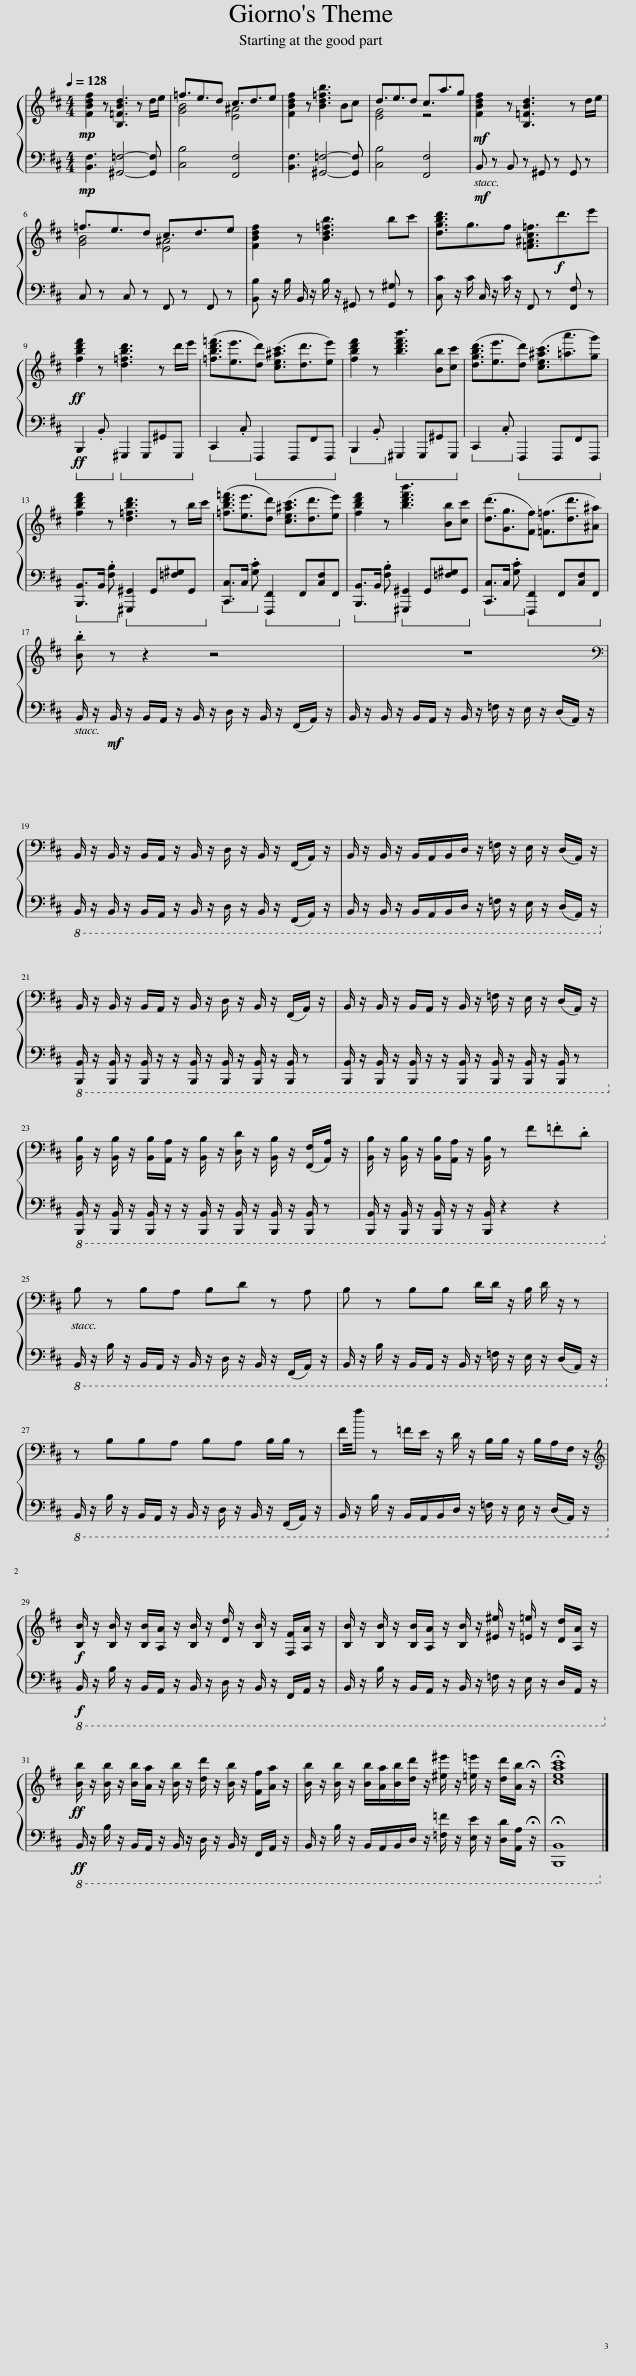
X:1
%%score { ( 1 3 ) | 2 }
L:1/8
Q:1/4=128
M:4/4
I:linebreak $
K:D
V:1 treble
V:3 treble
V:2 bass
V:1
!mp! [FBdf]2 z [B,=FBd]3 z d/e/ | =f3/2e3/2d c3/2d3/2e | [FBdf]2 z [Bd=fb]3 Bc | d3/2e3/2d c3/2a3/2g |!mf! [FBdf]2 z [B,=FBd]3 z d/e/ |$ %5
 =f3/2e3/2d c3/2d3/2e | [FBdf]2 z [Bd=fb]3 bc' | [dgbd']3/2g3/2f [=F^Ac=f]3/2!f!d'3/2e' |$!ff! [fbd'f']2 z [d=fbd']3 z d'/e'/ | ([=fbd'=f']3/2[ee']3/2[dd']) ([ce^ac']3/2[dd']3/2[ee']) | %10
 [fbd'f']2 z [bd'f'b']3 [Bb][cc'] | ([dgbd']3/2[ee']3/2[dd']) ([ce^ac']3/2[=aa']3/2[gg']) |$ [fbd'f']2 z [d=fbd']3 z b/c'/ | ([=fbd'=f']3/2[ee']3/2[dd']) ([ce^ac']3/2[dd']3/2[ee']) | [fbd'f']2 z [bd'f'b']3 [Bb][cc'] | %15
 ([dd']3/2[Gg]3/2[Ff]) ([=F=f]3/2[dd']3/2[^A^a]) |$ .[Bb] z z2 z4 | z8 |$[K:bass] B,,/ z/ B,,/ z/ B,,/A,,/ z/ B,,/ z/ D,/ z/ B,,/ z/ (F,,/A,,/) z/ | B,,/ z/ B,,/ z/ B,,/A,,/B,,/D,/ z/ =F,/ z/ E,/ z/ (D,/A,,/) z/ |$ %20
 B,,/ z/ B,,/ z/ B,,/A,,/ z/ B,,/ z/ D,/ z/ B,,/ z/ (F,,/A,,/) z/ | B,,/ z/ B,,/ z/ B,,/A,,/ z/ B,,/ z/ =F,/ z/ E,/ z/ (D,/A,,/) z/ |$ [B,,B,]/ z/ [B,,B,]/ z/ [B,,B,]/[A,,A,]/ z/ [B,,B,]/ z/ [D,D]/ z/ [B,,B,]/ z/ ([F,,F,]/[A,,A,]/) z/ | [B,,B,]/ z/ [B,,B,]/ z/ [B,,B,]/[A,,A,]/ z/ [B,,B,]/ z F.=F.D |$ B, z B,A, B,D z A, | %25
 B, z B,B, D/D/ z/ B,/ D/ z/ z |$ z B,B,A, B,A, B,/B,/ z | !//-!F/f/ z =F/E/ z/ D/ z/ B,/B,/ z/ B,/A,/F,/ z/ |$[K:treble]!f! [B,B]/ z/ [B,B]/ z/ [B,B]/[A,A]/ z/ [B,B]/ z/ [Dd]/ z/ [B,B]/ z/ [F,F]/[A,A]/ z/ | [B,B]/ z/ [B,B]/ z/ [B,B]/[A,A]/ z/ [B,B]/ z/ [^E^e]/ z/ [=E=e]/ z/ [Dd]/[A,A]/ z/ |$ %30
!ff! [Bb]/ z/ [Bb]/ z/ [Bb]/[Aa]/ z/ [Bb]/ z/ [dd']/ z/ [Bb]/ z/ [Ff]/[Aa]/ z/ | [Bb]/ z/ [Bb]/ z/ [Bb]/[Aa]/[Bb]/[dd']/ z/ [^e^e']/ z/ [=e=e']/ z/ [dd']/[Ab]/ !fermata!z/ | !fermata![ceac']8 |] %33
V:2
!mp! [B,,F,]3 [^G,,=F,]4- [G,,F,] | [C,B,]4 [F,,F,]4 | [B,,F,]3 [^G,,=F,]4- [G,,F,] | [C,B,]4 [F,,F,]4 |!mf! B,, z B,, z ^G,, z G,, z |$ %5
 C, z C, z F,, z F,, z | [B,,B,] z/ B,/ B,,/ z/ B,/ z/ ^G,, z [G,,^G,] z | [C,C] z/ C/ C,/ z/ C/ z/ F,, z [F,,F,] z |$!ff!!ped! B,,,2 .B,,!ped! ^G,,,2 G,,,^G,,G,,,!ped-up! |!ped! C,,2 .C,!ped! F,,,2 F,,,F,,F,,,!ped-up! | %10
!ped! B,,,2 .B,,!ped! ^G,,,2 G,,,^G,,G,,,!ped-up! |!ped! C,,2 .C,!ped! F,,,2 F,,,F,,F,,,!ped-up! |$!ped! [B,,,B,,]>B,, .[F,B,]!ped! [^G,,,^G,,]2 G,,[=F,^G,]G,,!ped-up! |!ped! [C,,C,]>C, .[G,C]!ped! [F,,,F,,]2 F,,[C,F,]F,,!ped-up! |!ped! [B,,,B,,]>B,, .[F,B,]!ped! [^G,,,^G,,]2 G,,[=F,^G,]G,,!ped-up! | %15
!ped! [C,,C,]>C, .[G,C]!ped! [F,,,F,,]2 F,,[C,F,]F,,!ped-up! |$ B,,/ z/!mf! B,,/ z/ B,,/A,,/ z/ B,,/ z/ D,/ z/ B,,/ z/ (F,,/A,,/) z/ | B,,/ z/ B,,/ z/ B,,/A,,/ z/ B,,/ z/ =F,/ z/ E,/ z/ (D,/A,,/) z/ |$!8vb(! B,,,/ z/ B,,,/ z/ B,,,/A,,,/ z/ B,,,/ z/ D,,/ z/ B,,,/ z/ (F,,,/A,,,/) z/!8vb)! | B,,/ z/ B,,/ z/ B,,/A,,/B,,/D,/ z/ =F,/ z/ E,/ z/ (D,/A,,/) z/ |$ %20
!8vb(! [B,,,,B,,,]/ z/ [B,,,,B,,,]/ z/ [B,,,,B,,,]/ z/ z/ [B,,,,B,,,]/ z/ [B,,,,B,,,]/ z/ [B,,,,B,,,]/ z/ [B,,,,B,,,]/ z!8vb)! | [B,,,B,,]/ z/ [B,,,B,,]/ z/ [B,,,B,,]/ z/ z/ [B,,,B,,]/ z/ [B,,,B,,]/ z/ [B,,,B,,]/ z/ [B,,,B,,]/ z |$!8vb(! [B,,,,B,,,]/ z/ [B,,,,B,,,]/ z/ [B,,,,B,,,]/ z/ z/ [B,,,,B,,,]/ z/ [B,,,,B,,,]/ z/ [B,,,,B,,,]/ z/ [B,,,,B,,,]/ z!8vb)! | [B,,,B,,]/ z/ [B,,,B,,]/ z/ [B,,,B,,]/ z/ z/ [B,,,B,,]/ z2 z2 |$!8vb(! B,,,/ z/ B,,/ z/ B,,,/A,,,/ z/ B,,,/ z/ D,,/ z/ B,,,/ z/ (F,,,/A,,,/) z/!8vb)! | %25
 B,,/ z/ B,/ z/ B,,/A,,/ z/ B,,/ z/ =F,/ z/ E,/ z/ (D,/A,,/) z/ |$!8vb(! B,,,/ z/ B,,/ z/ B,,,/A,,,/ z/ B,,,/ z/ D,,/ z/ B,,,/ z/ (F,,,/A,,,/) z/!8vb)! | B,,/ z/ B,/ z/ B,,/A,,/B,,/D,/ z/ =F,/ z/ E,/ z/ (D,/A,,/) z/ |$!f!!8vb(! B,,,/ z/ B,,/ z/ B,,,/A,,,/ z/ B,,,/ z/ D,,/ z/ B,,,/ z/ F,,,/A,,,/ z/!8vb)! | B,,/ z/ B,/ z/ B,,/A,,/ z/ B,,/ z/ =F,/ z/ E,/ z/ D,/A,,/ z/ |$ %30
!ff!!8vb(! B,,,/ z/ B,,/ z/ B,,,/A,,,/ z/ B,,,/ z/ D,,/ z/ B,,,/ z/ F,,,/A,,,/ z/!8vb)! | B,,/ z/ B,/ z/ B,,/A,,/B,,/D,/ z/ [=F,=F]/ z/ [E,E]/ z/ [D,D]/[A,,A,]/ !fermata!z/ | !fermata![B,,,B,,]8 |] %33
V:3
 x8 | [GB]4 [E^A]4 | x8 | [EG]4 z4 | x8 |$ %5
 [GB]4 [E^A]4 | x8 | x8 |$ x8 | x8 | %10
 x8 | x8 |$ x8 | x8 | x8 | %15
 x8 |$ x8 | x8 |$[K:bass] x8 | x8 |$ %20
 x8 | x8 |$ x8 | x8 |$ x8 | %25
 x8 |$ x8 | x8 |$[K:treble] x8 | x8 |$ %30
 x8 | x8 | x8 |] %33
